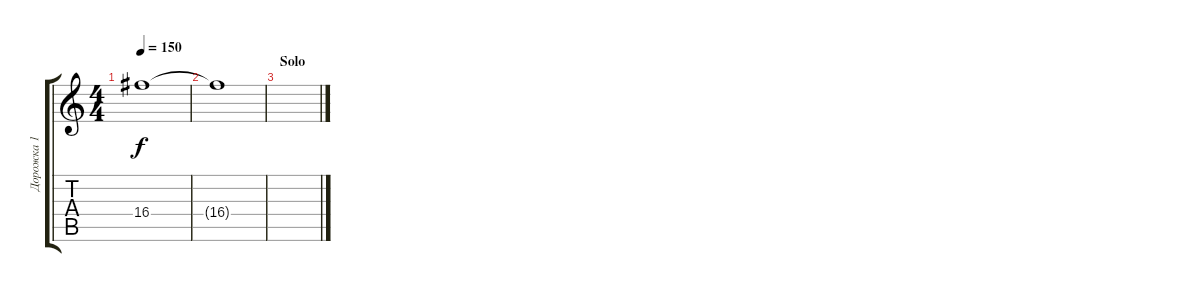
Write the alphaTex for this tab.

\track ("Дорожка 1" "Дорожка 1") {instrument distortionguitar}
\staff {score tabs}
\tuning (E4 B3 G3 D3 A2 E2) {hide}
\ts (4 4)
\tempo 150
\clef g2
\ks c
16.4{t}.1{dy f} |
16.4{t}.1 |
\section ("" "Solo")
